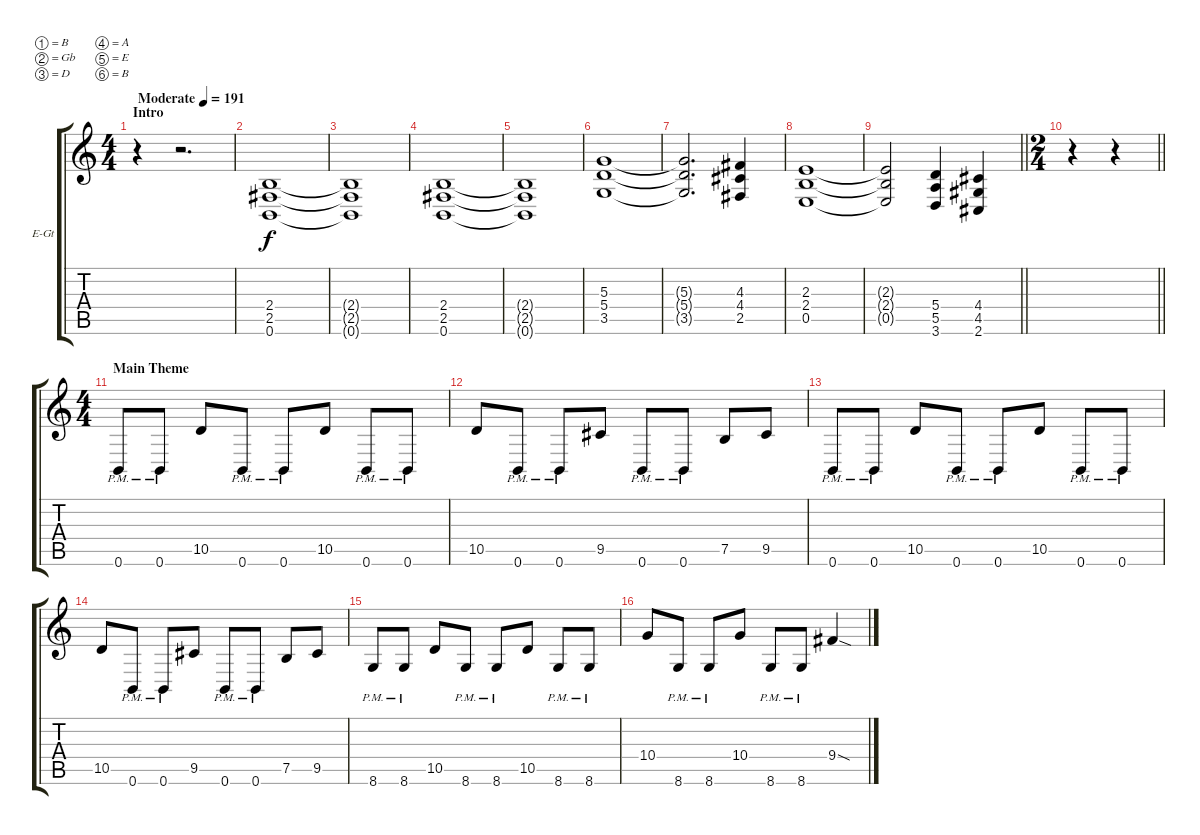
\bracketExtendMode groupsimilarinstruments
\firstSystemTrackNameOrientation horizontal
\otherSystemsTrackNameOrientation horizontal
\track ("Guitar Rhythm" "E-Gt") {instrument distortionguitar}
\staff {score tabs}
\tuning (B3 Gb3 D3 A2 E2 B1)
\ts (4 4)
\beaming (8 2 2 2 2)
\section ("" "Intro")
\tempo (191 "Moderate")
\clef g2
\ks c
r.4{dy f instrument distortionguitar} r.2{d} |
(2.4 2.5 0.6).1 |
(2.4{t} 2.5{t} 0.6{t}).1 |
(2.4 2.5 0.6).1 |
(2.4{t} 2.5{t} 0.6{t}).1 |
(5.3 5.4 3.5).1 |
(5.3{t} 5.4{t} 3.5{t}).2{d} (4.3 4.4 2.5).4 |
(2.3 2.4 0.5).1 |
\barLineRight lightlight
(2.3{t} 2.4{t} 0.5{t}).2 (5.4 5.5 3.6).4 (4.4 4.5 2.6).4 |
\ts (2 4)
\beaming (8 2 2)
\barLineRight lightlight
r.4 r.4 |
\ts (4 4)
\beaming (8 2 2 2 2)
\section ("" "Main Theme")
0.6{pm}.8 0.6{pm}.8 10.5.8 0.6{pm}.8 0.6{pm}.8 10.5.8 0.6{pm}.8 0.6{pm}.8 |
10.5.8 0.6{pm}.8 0.6{pm}.8 9.5.8 0.6{pm}.8 0.6{pm}.8 7.5.8 9.5.8 |
0.6{pm}.8 0.6{pm}.8 10.5.8 0.6{pm}.8 0.6{pm}.8 10.5.8 0.6{pm}.8 0.6{pm}.8 |
10.5.8 0.6{pm}.8 0.6{pm}.8 9.5.8 0.6{pm}.8 0.6{pm}.8 7.5.8 9.5.8 |
8.6{pm}.8 8.6{pm}.8 10.5.8 8.6{pm}.8 8.6{pm}.8 10.5.8 8.6{pm}.8 8.6{pm}.8 |
10.4.8 8.6{pm}.8 8.6{pm}.8 10.4.8 8.6{pm}.8 8.6{pm}.8 9.4{sod}.4
